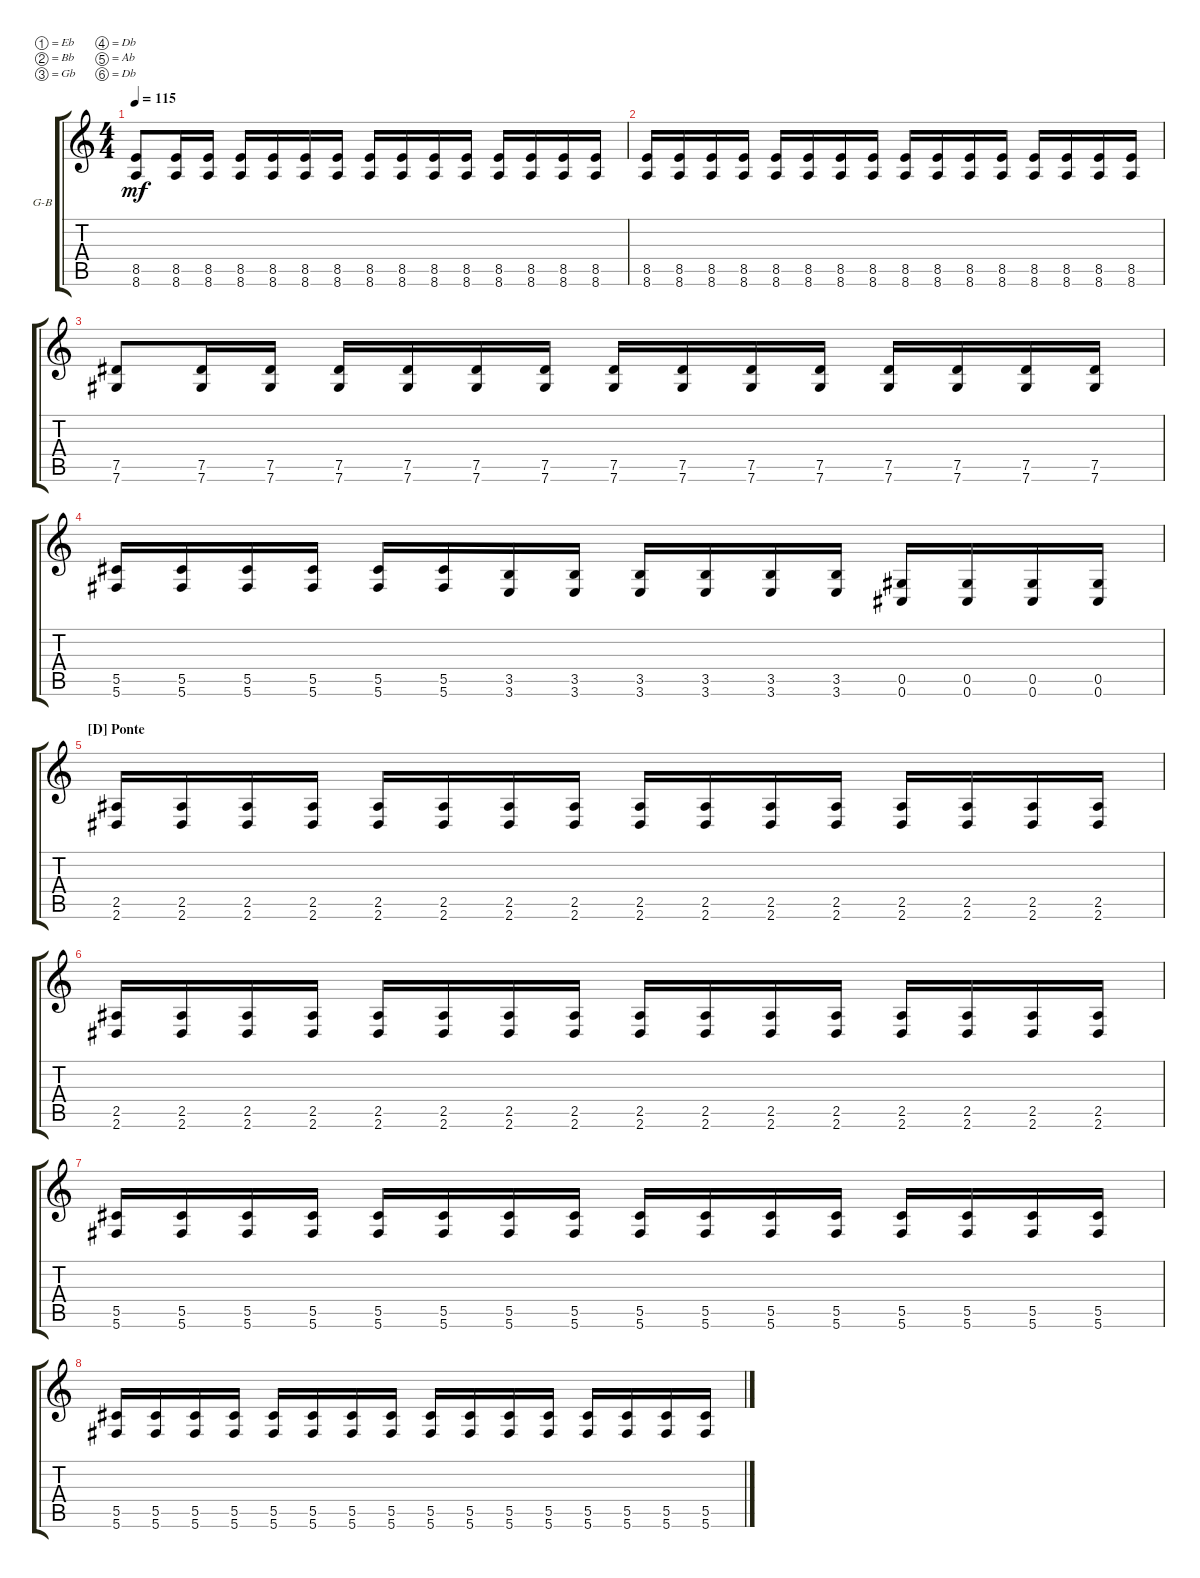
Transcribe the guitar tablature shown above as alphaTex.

\defaultSystemsLayout 4
\bracketExtendMode groupsimilarinstruments
\firstSystemTrackNameOrientation horizontal
\otherSystemsTrackNameOrientation horizontal
\track ("Guitar Base" "G-B") {multiBarRest instrument acousticguitarsteel}
\staff {score tabs}
\tuning (Eb4 Bb3 Gb3 Db3 Ab2 Db2)
\ts (4 4)
\tempo 115
\clef g2
\ks c
(8.6 8.5).8{dy mf} (8.6 8.5).16 (8.6 8.5).16 (8.6 8.5).16 (8.6 8.5).16 (8.6 8.5).16 (8.6 8.5).16 (8.6 8.5).16 (8.6 8.5).16 (8.6 8.5).16 (8.6 8.5).16 (8.6 8.5).16 (8.6 8.5).16 (8.6 8.5).16 (8.6 8.5).16 |
(8.6 8.5).16 (8.6 8.5).16 (8.6 8.5).16 (8.6 8.5).16 (8.6 8.5).16 (8.6 8.5).16 (8.6 8.5).16 (8.6 8.5).16 (8.6 8.5).16 (8.6 8.5).16 (8.6 8.5).16 (8.6 8.5).16 (8.6 8.5).16 (8.6 8.5).16 (8.6 8.5).16 (8.6 8.5).16 |
(7.6 7.5).8 (7.6 7.5).16 (7.6 7.5).16 (7.6 7.5).16 (7.6 7.5).16 (7.6 7.5).16 (7.6 7.5).16 (7.6 7.5).16 (7.6 7.5).16 (7.6 7.5).16 (7.6 7.5).16 (7.6 7.5).16 (7.6 7.5).16 (7.6 7.5).16 (7.6 7.5).16 |
(5.6 5.5).16 (5.6 5.5).16 (5.5 5.6).16 (5.6 5.5).16 (5.6 5.5).16 (5.6 5.5).16 (3.6 3.5).16 (3.5 3.6).16 (3.6 3.5).16 (3.6 3.5).16 (3.5 3.6).16 (3.5 3.6).16 (0.6 0.5).16 (0.5 0.6).16 (0.6 0.5).16 (0.5 0.6).16 |
\section ("D" "Ponte")
(2.6 2.5).16 (2.6 2.5).16 (2.6 2.5).16 (2.6 2.5).16 (2.6 2.5).16 (2.6 2.5).16 (2.6 2.5).16 (2.6 2.5).16 (2.6 2.5).16 (2.6 2.5).16 (2.6 2.5).16 (2.6 2.5).16 (2.6 2.5).16 (2.6 2.5).16 (2.6 2.5).16 (2.6 2.5).16 |
(2.6 2.5).16 (2.6 2.5).16 (2.6 2.5).16 (2.6 2.5).16 (2.6 2.5).16 (2.6 2.5).16 (2.6 2.5).16 (2.6 2.5).16 (2.6 2.5).16 (2.6 2.5).16 (2.6 2.5).16 (2.6 2.5).16 (2.6 2.5).16 (2.6 2.5).16 (2.6 2.5).16 (2.6 2.5).16 |
(5.6 5.5).16 (5.5 5.6).16 (5.6 5.5).16 (5.5 5.6).16 (5.6 5.5).16 (5.5 5.6).16 (5.6 5.5).16 (5.5 5.6).16 (5.6 5.5).16 (5.5 5.6).16 (5.6 5.5).16 (5.5 5.6).16 (5.6 5.5).16 (5.5 5.6).16 (5.6 5.5).16 (5.5 5.6).16 |
(5.6 5.5).16 (5.5 5.6).16 (5.6 5.5).16 (5.5 5.6).16 (5.6 5.5).16 (5.5 5.6).16 (5.6 5.5).16 (5.5 5.6).16 (5.6 5.5).16 (5.5 5.6).16 (5.6 5.5).16 (5.5 5.6).16 (5.6 5.5).16 (5.5 5.6).16 (5.6 5.5).16 (5.5 5.6).16
